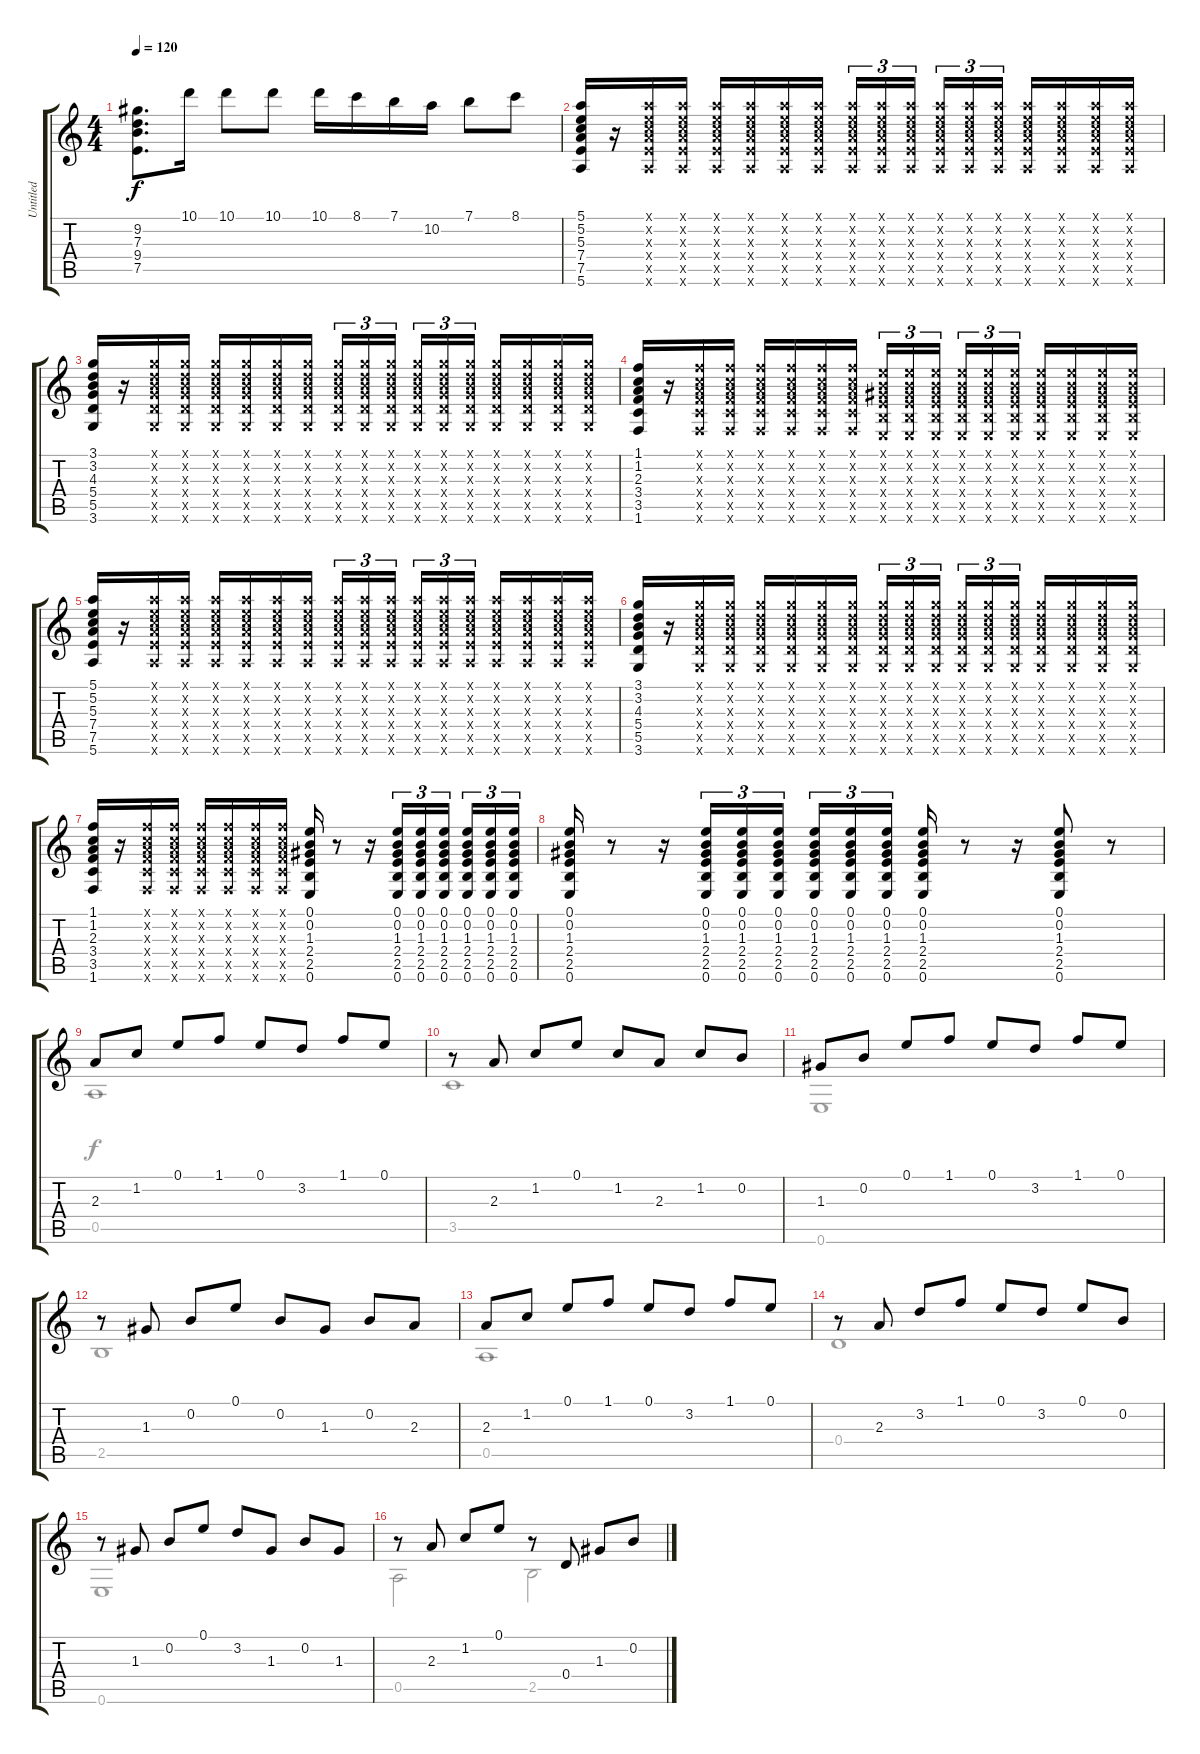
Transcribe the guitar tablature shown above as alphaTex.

\track ("Untitled" "Untitled") {instrument acousticguitarnylon}
\staff {score tabs}
\tuning (E4 B3 G3 D3 A2 E2) {hide}
\voice
\ts (4 4)
\tempo 120
\clef g2
\ks c
(9.2 7.3 9.4 7.5).8{d dy f} 10.1.16 10.1.8 10.1.8 10.1.16 8.1.16 7.1.16 10.2.16 7.1.8 8.1.8 |
(5.1 5.2 5.3 7.4 7.5 5.6).16 r.16 (5.1{x} 5.2{x} 5.3{x} 7.4{x} 7.5{x} 5.6{x}).16 (5.1{x} 5.2{x} 5.3{x} 7.4{x} 7.5{x} 5.6{x}).16 (5.1{x} 5.2{x} 5.3{x} 7.4{x} 7.5{x} 5.6{x}).16 (5.1{x} 5.2{x} 5.3{x} 7.4{x} 7.5{x} 5.6{x}).16 (5.1{x} 5.2{x} 5.3{x} 7.4{x} 7.5{x} 5.6{x}).16 (5.1{x} 5.2{x} 5.3{x} 7.4{x} 7.5{x} 5.6{x}).16 (5.1{x} 5.2{x} 5.3{x} 7.4{x} 7.5{x} 5.6{x}).16{tu (3 2)} (5.1{x} 5.2{x} 5.3{x} 7.4{x} 7.5{x} 5.6{x}).16{tu (3 2)} (5.1{x} 5.2{x} 5.3{x} 7.4{x} 7.5{x} 5.6{x}).16{tu (3 2) beam splitsecondary} (5.1{x} 5.2{x} 5.3{x} 7.4{x} 7.5{x} 5.6{x}).16{tu (3 2)} (5.1{x} 5.2{x} 5.3{x} 7.4{x} 7.5{x} 5.6{x}).16{tu (3 2)} (5.1{x} 5.2{x} 5.3{x} 7.4{x} 7.5{x} 5.6{x}).16{tu (3 2)} (5.1{x} 5.2{x} 5.3{x} 7.4{x} 7.5{x} 5.6{x}).16 (5.1{x} 5.2{x} 5.3{x} 7.4{x} 7.5{x} 5.6{x}).16 (5.1{x} 5.2{x} 5.3{x} 7.4{x} 7.5{x} 5.6{x}).16 (5.1{x} 5.2{x} 5.3{x} 7.4{x} 7.5{x} 5.6{x}).16 |
(3.1 3.2 4.3 5.4 5.5 3.6).16 r.16 (3.1{x} 3.2{x} 4.3{x} 5.4{x} 5.5{x} 3.6{x}).16 (3.1{x} 3.2{x} 4.3{x} 5.4{x} 5.5{x} 3.6{x}).16 (3.1{x} 3.2{x} 4.3{x} 5.4{x} 5.5{x} 3.6{x}).16 (3.1{x} 3.2{x} 4.3{x} 5.4{x} 5.5{x} 3.6{x}).16 (3.1{x} 3.2{x} 4.3{x} 5.4{x} 5.5{x} 3.6{x}).16 (3.1{x} 3.2{x} 4.3{x} 5.4{x} 5.5{x} 3.6{x}).16 (3.1{x} 3.2{x} 4.3{x} 5.4{x} 5.5{x} 3.6{x}).16{tu (3 2)} (3.1{x} 3.2{x} 4.3{x} 5.4{x} 5.5{x} 3.6{x}).16{tu (3 2)} (3.1{x} 3.2{x} 4.3{x} 5.4{x} 5.5{x} 3.6{x}).16{tu (3 2) beam splitsecondary} (3.1{x} 3.2{x} 4.3{x} 5.4{x} 5.5{x} 3.6{x}).16{tu (3 2)} (3.1{x} 3.2{x} 4.3{x} 5.4{x} 5.5{x} 3.6{x}).16{tu (3 2)} (3.1{x} 3.2{x} 4.3{x} 5.4{x} 5.5{x} 3.6{x}).16{tu (3 2)} (3.1{x} 3.2{x} 4.3{x} 5.4{x} 5.5{x} 3.6{x}).16 (3.1{x} 3.2{x} 4.3{x} 5.4{x} 5.5{x} 3.6{x}).16 (3.1{x} 3.2{x} 4.3{x} 5.4{x} 5.5{x} 3.6{x}).16 (3.1{x} 3.2{x} 4.3{x} 5.4{x} 5.5{x} 3.6{x}).16 |
(1.1 1.2 2.3 3.4 3.5 1.6).16 r.16 (1.1{x} 1.2{x} 2.3{x} 3.4{x} 3.5{x} 1.6{x}).16 (1.1{x} 1.2{x} 2.3{x} 3.4{x} 3.5{x} 1.6{x}).16 (1.1{x} 1.2{x} 2.3{x} 3.4{x} 3.5{x} 1.6{x}).16 (1.1{x} 1.2{x} 2.3{x} 3.4{x} 3.5{x} 1.6{x}).16 (1.1{x} 1.2{x} 2.3{x} 3.4{x} 3.5{x} 1.6{x}).16 (1.1{x} 1.2{x} 2.3{x} 3.4{x} 3.5{x} 1.6{x}).16 (0.1{x} 0.2{x} 1.3{x} 2.4{x} 2.5{x} 0.6{x}).16{tu (3 2)} (0.1{x} 0.2{x} 1.3{x} 2.4{x} 2.5{x} 0.6{x}).16{tu (3 2)} (0.1{x} 0.2{x} 1.3{x} 2.4{x} 2.5{x} 0.6{x}).16{tu (3 2) beam splitsecondary} (0.1{x} 0.2{x} 1.3{x} 2.4{x} 2.5{x} 0.6{x}).16{tu (3 2)} (0.1{x} 0.2{x} 1.3{x} 2.4{x} 2.5{x} 0.6{x}).16{tu (3 2)} (0.1{x} 0.2{x} 1.3{x} 2.4{x} 2.5{x} 0.6{x}).16{tu (3 2)} (0.1{x} 0.2{x} 1.3{x} 2.4{x} 2.5{x} 0.6{x}).16 (0.1{x} 0.2{x} 1.3{x} 2.4{x} 2.5{x} 0.6{x}).16 (0.1{x} 0.2{x} 1.3{x} 2.4{x} 2.5{x} 0.6{x}).16 (0.1{x} 0.2{x} 1.3{x} 2.4{x} 2.5{x} 0.6{x}).16 |
(5.1 5.2 5.3 7.4 7.5 5.6).16 r.16 (5.1{x} 5.2{x} 5.3{x} 7.4{x} 7.5{x} 5.6{x}).16 (5.1{x} 5.2{x} 5.3{x} 7.4{x} 7.5{x} 5.6{x}).16 (5.1{x} 5.2{x} 5.3{x} 7.4{x} 7.5{x} 5.6{x}).16 (5.1{x} 5.2{x} 5.3{x} 7.4{x} 7.5{x} 5.6{x}).16 (5.1{x} 5.2{x} 5.3{x} 7.4{x} 7.5{x} 5.6{x}).16 (5.1{x} 5.2{x} 5.3{x} 7.4{x} 7.5{x} 5.6{x}).16 (5.1{x} 5.2{x} 5.3{x} 7.4{x} 7.5{x} 5.6{x}).16{tu (3 2)} (5.1{x} 5.2{x} 5.3{x} 7.4{x} 7.5{x} 5.6{x}).16{tu (3 2)} (5.1{x} 5.2{x} 5.3{x} 7.4{x} 7.5{x} 5.6{x}).16{tu (3 2) beam splitsecondary} (5.1{x} 5.2{x} 5.3{x} 7.4{x} 7.5{x} 5.6{x}).16{tu (3 2)} (5.1{x} 5.2{x} 5.3{x} 7.4{x} 7.5{x} 5.6{x}).16{tu (3 2)} (5.1{x} 5.2{x} 5.3{x} 7.4{x} 7.5{x} 5.6{x}).16{tu (3 2)} (5.1{x} 5.2{x} 5.3{x} 7.4{x} 7.5{x} 5.6{x}).16 (5.1{x} 5.2{x} 5.3{x} 7.4{x} 7.5{x} 5.6{x}).16 (5.1{x} 5.2{x} 5.3{x} 7.4{x} 7.5{x} 5.6{x}).16 (5.1{x} 5.2{x} 5.3{x} 7.4{x} 7.5{x} 5.6{x}).16 |
(3.1 3.2 4.3 5.4 5.5 3.6).16 r.16 (3.1{x} 3.2{x} 4.3{x} 5.4{x} 5.5{x} 3.6{x}).16 (3.1{x} 3.2{x} 4.3{x} 5.4{x} 5.5{x} 3.6{x}).16 (3.1{x} 3.2{x} 4.3{x} 5.4{x} 5.5{x} 3.6{x}).16 (3.1{x} 3.2{x} 4.3{x} 5.4{x} 5.5{x} 3.6{x}).16 (3.1{x} 3.2{x} 4.3{x} 5.4{x} 5.5{x} 3.6{x}).16 (3.1{x} 3.2{x} 4.3{x} 5.4{x} 5.5{x} 3.6{x}).16 (3.1{x} 3.2{x} 4.3{x} 5.4{x} 5.5{x} 3.6{x}).16{tu (3 2)} (3.1{x} 3.2{x} 4.3{x} 5.4{x} 5.5{x} 3.6{x}).16{tu (3 2)} (3.1{x} 3.2{x} 4.3{x} 5.4{x} 5.5{x} 3.6{x}).16{tu (3 2) beam splitsecondary} (3.1{x} 3.2{x} 4.3{x} 5.4{x} 5.5{x} 3.6{x}).16{tu (3 2)} (3.1{x} 3.2{x} 4.3{x} 5.4{x} 5.5{x} 3.6{x}).16{tu (3 2)} (3.1{x} 3.2{x} 4.3{x} 5.4{x} 5.5{x} 3.6{x}).16{tu (3 2)} (3.1{x} 3.2{x} 4.3{x} 5.4{x} 5.5{x} 3.6{x}).16 (3.1{x} 3.2{x} 4.3{x} 5.4{x} 5.5{x} 3.6{x}).16 (3.1{x} 3.2{x} 4.3{x} 5.4{x} 5.5{x} 3.6{x}).16 (3.1{x} 3.2{x} 4.3{x} 5.4{x} 5.5{x} 3.6{x}).16 |
(1.1 1.2 2.3 3.4 3.5 1.6).16 r.16 (1.1{x} 1.2{x} 2.3{x} 3.4{x} 3.5{x} 1.6{x}).16 (1.1{x} 1.2{x} 2.3{x} 3.4{x} 3.5{x} 1.6{x}).16 (1.1{x} 1.2{x} 2.3{x} 3.4{x} 3.5{x} 1.6{x}).16 (1.1{x} 1.2{x} 2.3{x} 3.4{x} 3.5{x} 1.6{x}).16 (1.1{x} 1.2{x} 2.3{x} 3.4{x} 3.5{x} 1.6{x}).16 (1.1{x} 1.2{x} 2.3{x} 3.4{x} 3.5{x} 1.6{x}).16 (0.1 0.2 1.3 2.4 2.5 0.6).16 r.8 r.16 (0.1 0.2 1.3 2.4 2.5 0.6).16{tu (3 2)} (0.1 0.2 1.3 2.4 2.5 0.6).16{tu (3 2)} (0.1 0.2 1.3 2.4 2.5 0.6).16{tu (3 2) beam splitsecondary} (0.1 0.2 1.3 2.4 2.5 0.6).16{tu (3 2)} (0.1 0.2 1.3 2.4 2.5 0.6).16{tu (3 2)} (0.1 0.2 1.3 2.4 2.5 0.6).16{tu (3 2)} |
(0.1 0.2 1.3 2.4 2.5 0.6).16 r.8 r.16 (0.1 0.2 1.3 2.4 2.5 0.6).16{tu (3 2)} (0.1 0.2 1.3 2.4 2.5 0.6).16{tu (3 2)} (0.1 0.2 1.3 2.4 2.5 0.6).16{tu (3 2) beam splitsecondary} (0.1 0.2 1.3 2.4 2.5 0.6).16{tu (3 2)} (0.1 0.2 1.3 2.4 2.5 0.6).16{tu (3 2)} (0.1 0.2 1.3 2.4 2.5 0.6).16{tu (3 2)} (0.1 0.2 1.3 2.4 2.5 0.6).16 r.8 r.16 (0.1 0.2 1.3 2.4 2.5 0.6).8 r.8 |
2.3.8 1.2.8 0.1.8 1.1.8 0.1.8 3.2.8 1.1.8 0.1.8 |
r.8 2.3.8 1.2.8 0.1.8 1.2.8 2.3.8 1.2.8 0.2.8 |
1.3.8 0.2.8 0.1.8 1.1.8 0.1.8 3.2.8 1.1.8 0.1.8 |
r.8 1.3.8 0.2.8 0.1.8 0.2.8 1.3.8 0.2.8 2.3.8 |
2.3.8 1.2.8 0.1.8 1.1.8 0.1.8 3.2.8 1.1.8 0.1.8 |
r.8 2.3.8 3.2.8 1.1.8 0.1.8 3.2.8 0.1.8 0.2.8 |
r.8 1.3.8 0.2.8 0.1.8 3.2.8 1.3.8 0.2.8 1.3.8 |
r.8 2.3.8 1.2.8 0.1.8 r.8 0.4.8 1.3.8 0.2.8
\voice
\clef g2
\ottava regular
\simile none
\ks c
|
|
|
|
|
|
|
|
0.5.1 |
3.5.1 |
0.6.1 |
2.5.1 |
0.5.1 |
0.4.1 |
0.6.1 |
0.5.2 2.5.2
